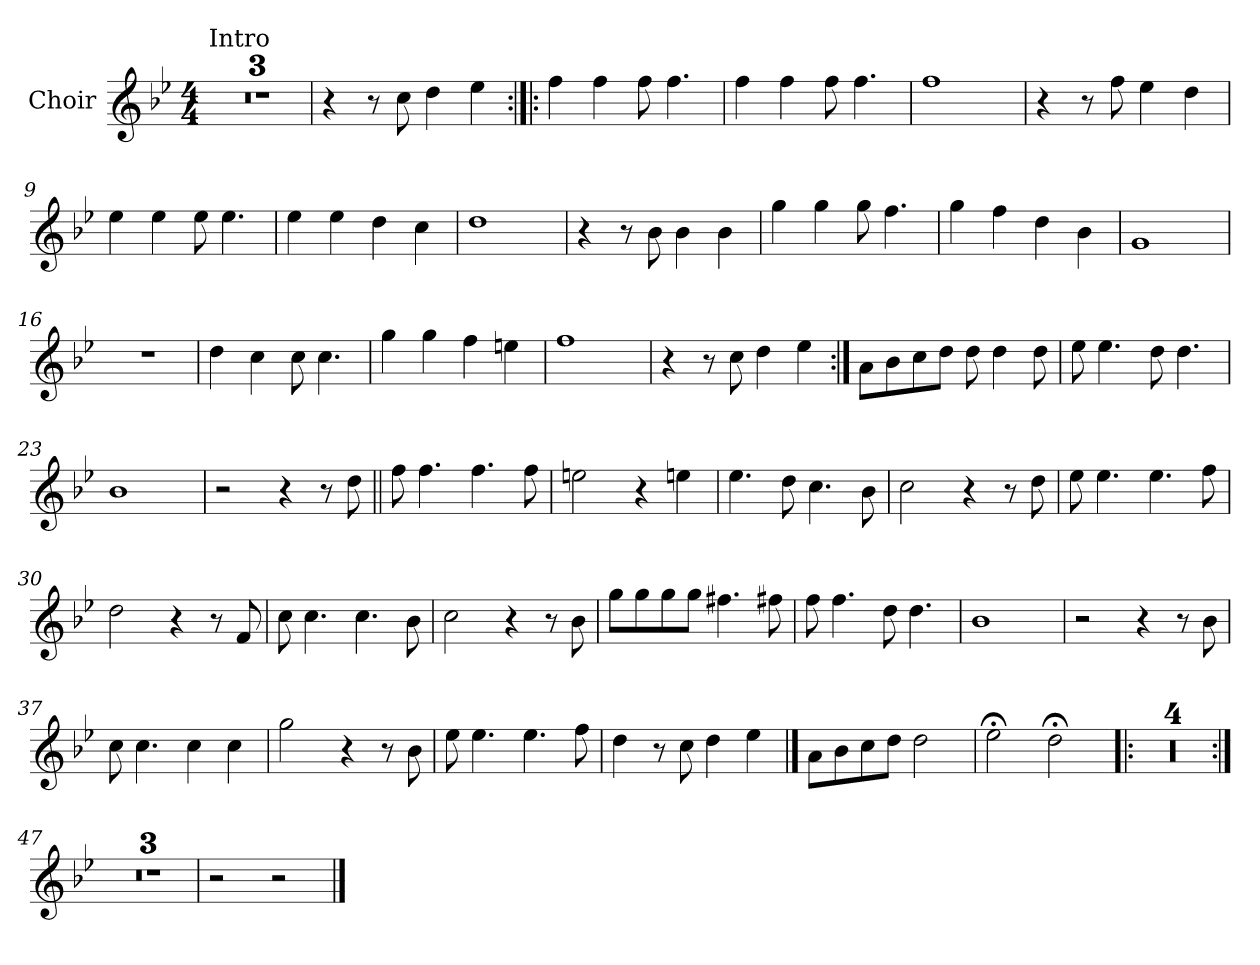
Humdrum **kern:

**kern
*part1
*staff1
*I"Choir
*I'Ch
*clefG2
*k[b-e-]
*B-:
*M4/4
=1!|:
!LO:TX:a:t=Intro
1r
=2
1r
=3
1r
=4
4r
8r
8cc\
4dd\
4ee-\
!!LO:LB:g=z
=5:|!|:
4ff\
4ff\
8ff\
4.ff\
=6
4ff\
4ff\
8ff\
4.ff\
=7
1ff
=8
4r
8r
8ff\
4ee-\
4dd\
=9
4ee-\
4ee-\
8ee-\
4.ee-\
=10
4ee-\
4ee-\
4dd\
4cc\
!!LO:LB:g=z
=11
1dd
=12
4r
8r
8b-\
4b-\
4b-\
=13
4gg\
4gg\
8gg\
4.ff\
=14
4gg\
4ff\
4dd\
4b-\
=15
1g
=16
1r
!!LO:LB:g=z
=17
4dd\
4cc\
8cc\
4.cc\
=18
4gg\
4gg\
4ff\
4een\
=19
1ff
=20
4r
8r
8cc\
4dd\
4ee-\
!!LO:LB:g=z
=21:|!
8a\L
8b-\
8cc\
8dd\J
8dd\
4dd\
8dd\
=22
8ee-\
4.ee-\
8dd\
4.dd\
=23
1b-
=24
2r
4r
8r
8dd\
!!LO:LB:g=z
=25||
8ff\
4.ff\
4.ff\
8ff\
=26
2een\
4r
4een\
=27
4.ee-\
8dd\
4.cc\
8b-\
=28
2cc\
4r
8r
8dd\
=29
8ee-\
4.ee-\
4.ee-\
8ff\
=30
2dd\
4r
8r
8f/
!!LO:LB:g=z
=31
8cc\
4.cc\
4.cc\
8b-\
=32
2cc\
4r
8r
8b-\
=33
8gg\L
8gg\
8gg\
8gg\J
4.ff#X\
8ff#X\
=34
8ff\
4.ff\
8dd\
4.dd\
=35
1b-
=36
2r
4r
8r
8b-\
!!LO:LB:g=z
=37
8cc\
4.cc\
4cc\
4cc\
=38
2gg\
4r
8r
8b-\
=39
8ee-\
4.ee-\
4.ee-\
8ff\
=40
4dd\
8r
8cc\
4dd\
4ee-\
!!LO:LB:g=z
==41
8a\L
8b-\
8cc\
8dd\J
2dd\
=42
2ee-;<\
2dd;<\
=43!|:
1r
=44
1r
=45
1r
=46
1r
!!LO:LB:g=z
=47:|!
1r
=48
1r
=49
1r
=50
2r
2r
==
*-
